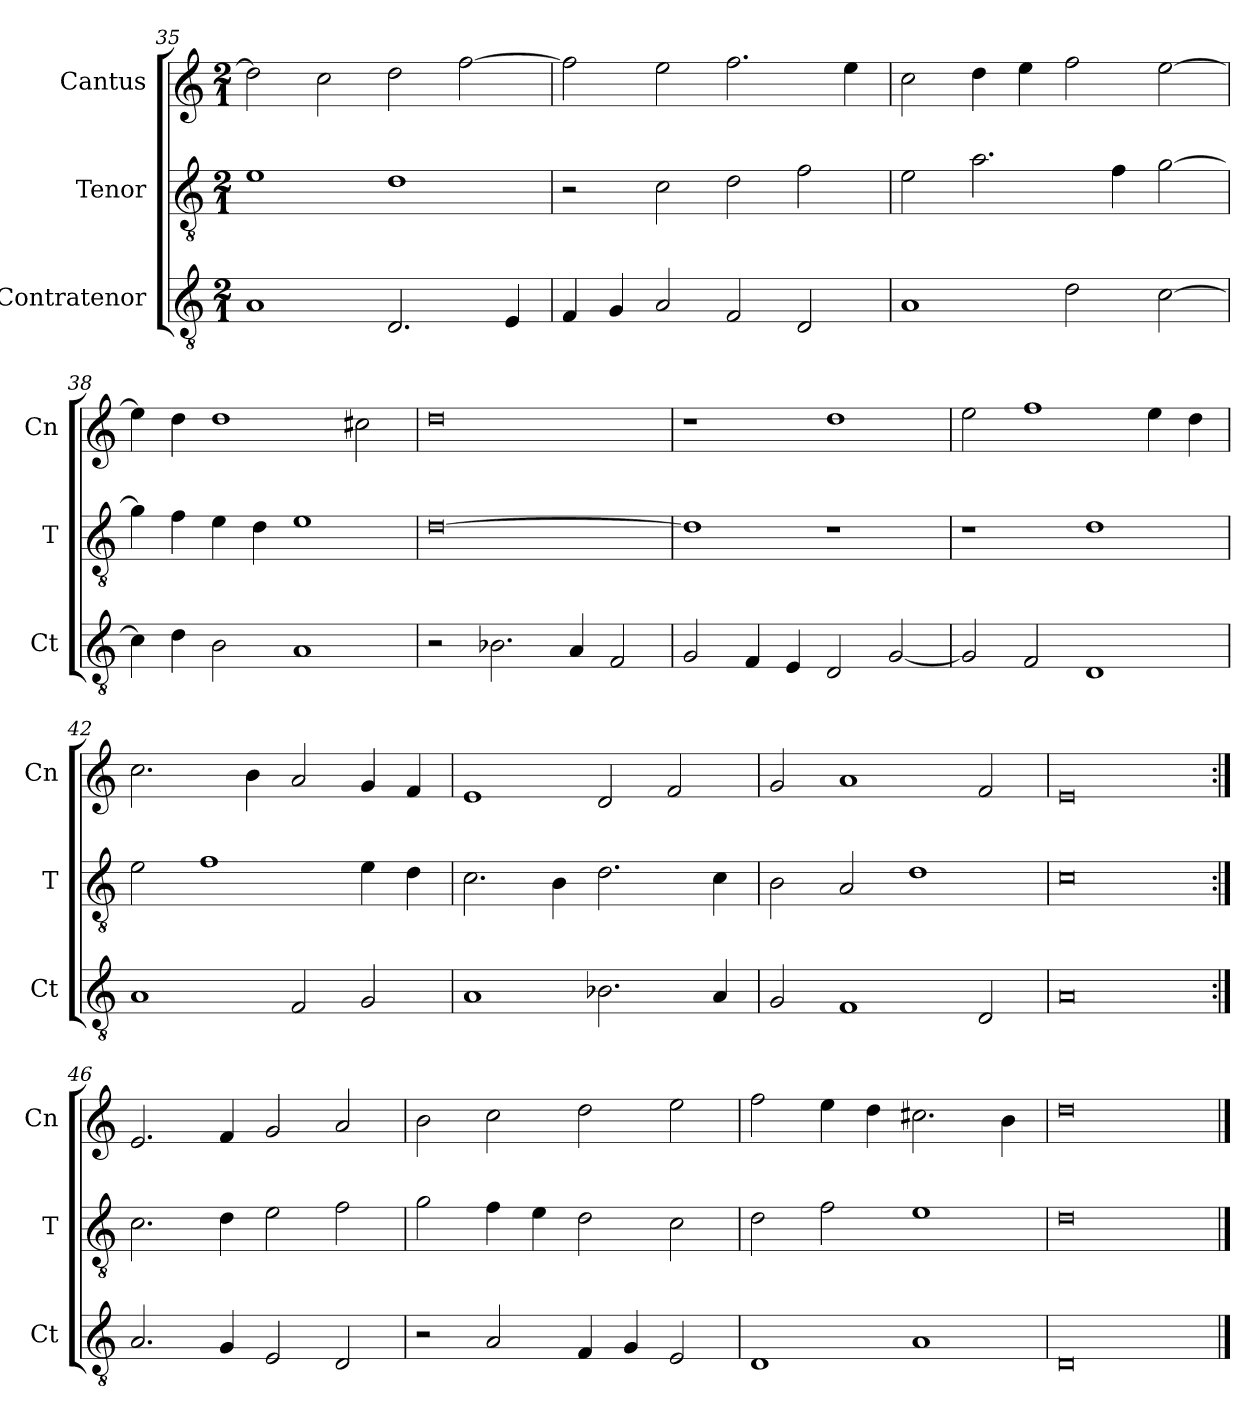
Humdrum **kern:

**kern	**kern	**kern
*part3	*part2	*part1
*staff3	*staff2	*staff1
*I"Contratenor	*I"Tenor	*I"Cantus
*I'Ct	*I'T	*I'Cn
*clefGv2	*clefGv2	*clefG2
*k[]	*k[]	*k[]
*M2/1	*M2/1	*M2/1
=35	=35	=35
1A	1e	2dd]
.	.	2cc
2.D	1d	2dd
.	.	[2ff
4E	.	.
=36	=36	=36
4F	2r	2ff]
4G	.	.
2A	2c	2ee
2F	2d	2.ff
2D	2f	.
.	.	4ee
=37	=37	=37
1A	2e	2cc
.	2.a	4dd
.	.	4ee
2d	.	2ff
.	4f	.
[2c	[2g	[2ee
=38	=38	=38
4c]	4g]	4ee]
4d	4f	4dd
2B	4e	1dd
.	4d	.
1A	1e	.
.	.	2cc#X
=39	=39	=39
2r	[0d	0dd
2.B-X	.	.
4A	.	.
2F	.	.
=40	=40	=40
2G	1d]	1r
4F	.	.
4E	.	.
2D	1r	1dd
[2G	.	.
=41	=41	=41
2G]	1r	2ee
2F	.	1ff
1D	1d	.
.	.	4ee
.	.	4dd
=42	=42	=42
1A	2e	2.cc
.	1f	.
.	.	4b
2F	.	2a
2G	4e	4g
.	4d	4f
=43	=43	=43
1A	2.c	1e
.	4B	.
2.B-X	2.d	2d
.	.	2f
4A	4c	.
=44	=44	=44
2G	2B	2g
1F	2A	1a
.	1d	.
2D	.	2f
=45	=45	=45
0A	0c	0e
=46:|!	=46:|!	=46:|!
2.A	2.c	2.e
4G	4d	4f
2E	2e	2g
2D	2f	2a
=47	=47	=47
2r	2g	2b
2A	4f	2cc
.	4e	.
4F	2d	2dd
4G	.	.
2E	2c	2ee
=48	=48	=48
1D	2d	2ff
.	2f	4ee
.	.	4dd
1A	1e	2.cc#X
.	.	4b
=49	=49	=49
0D	0d	0dd
==	==	==
*-	*-	*-
